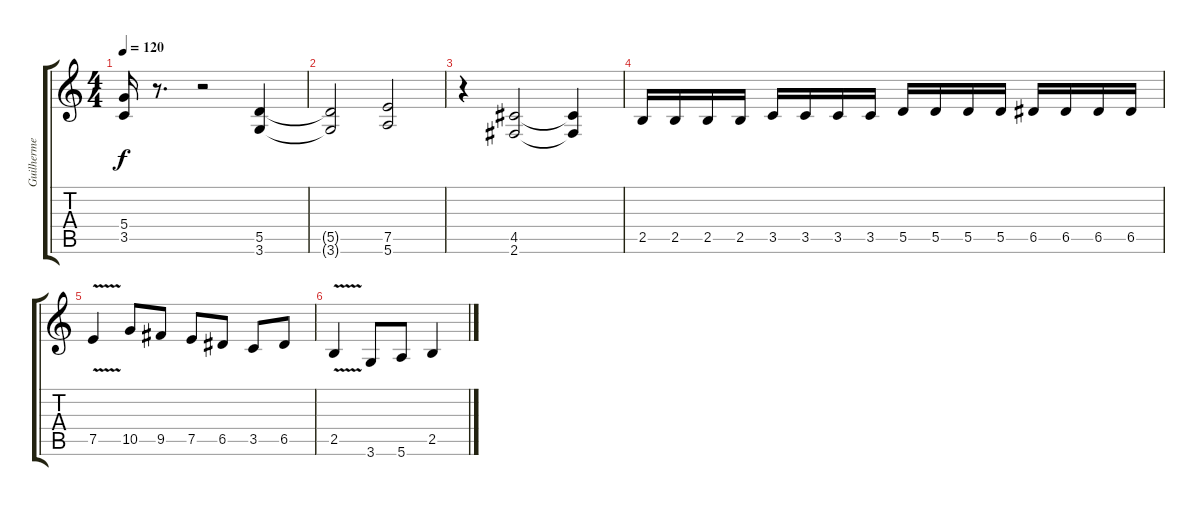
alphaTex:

\track ("Guilherme Belão" "Guilherme ") {instrument overdrivenguitar}
\staff {score tabs}
\tuning (E4 B3 G3 D3 A2 E2) {hide}
\ts (4 4)
\tempo 120
\clef g2
\ks c
(5.4 3.5).16{dy f} r.8{d} r.2 (5.5 3.6).4 |
(5.5{t} 3.6{t}).2 (7.5 5.6).2 |
r.4 (4.5 2.6).2 (4.5{t} 2.6{t}).4 |
2.5.16{volume 13} 2.5.16 2.5.16 2.5.16 3.5.16 3.5.16 3.5.16 3.5.16 5.5.16 5.5.16 5.5.16 5.5.16 6.5.16 6.5.16 6.5.16 6.5.16 |
7.5{v}.4{volume 14} 10.5.8 9.5.8 7.5.8 6.5.8 3.5.8 6.5.8 |
2.5{v}.4 3.6.8 5.6.8 2.5.4
